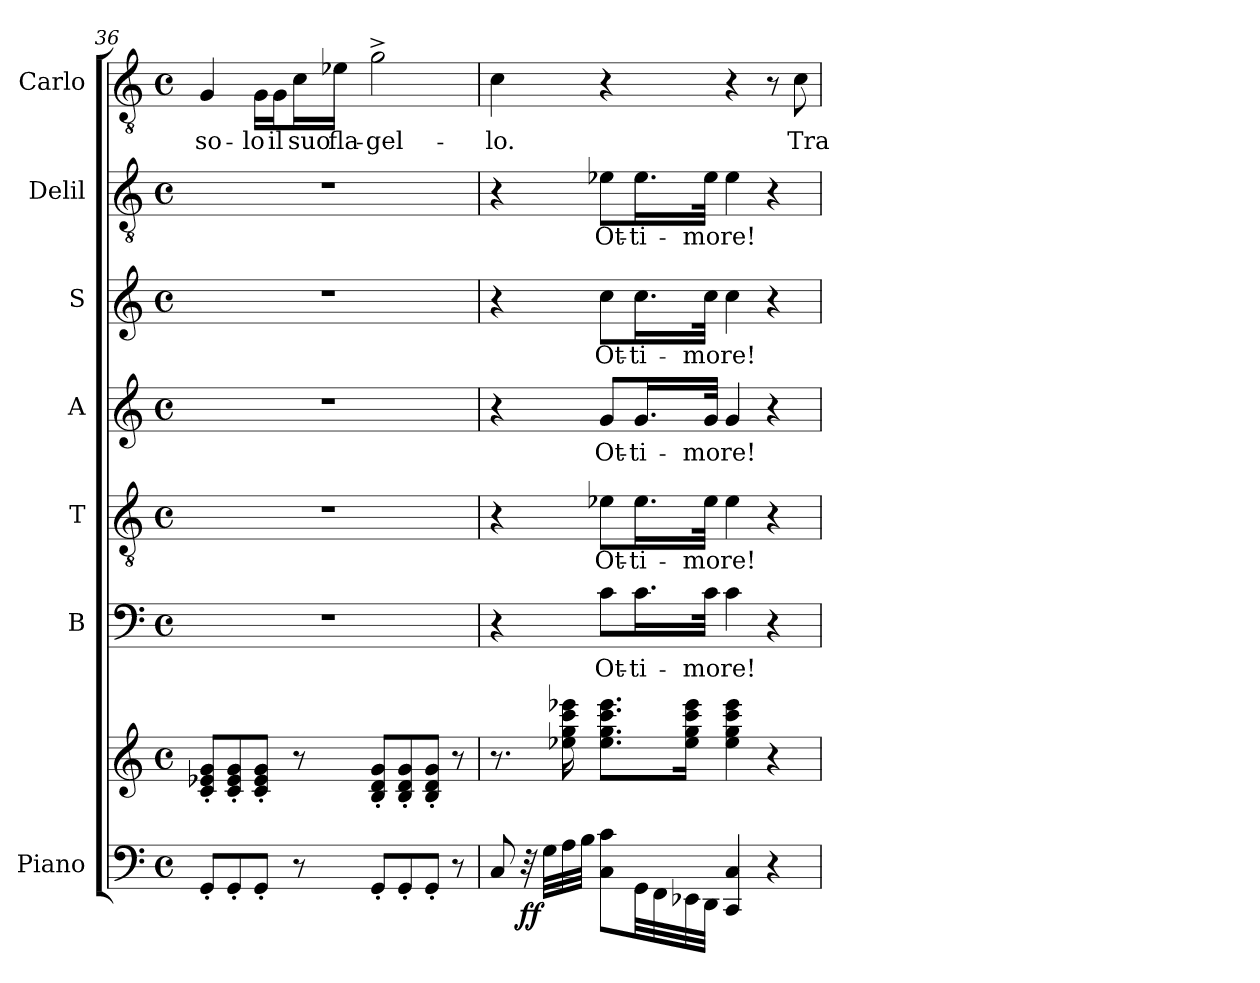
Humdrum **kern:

**kern	**kern	**dynam	**kern	**text	**kern	**text	**kern	**text	**kern	**text	**kern	**text	**kern	**text
*part7	*part7	*part7	*part6	*part6	*part5	*part5	*part4	*part4	*part3	*part3	*part2	*part2	*part1	*part1
*staff8	*staff7	*staff7/8	*staff6	*staff6	*staff5	*staff5	*staff4	*staff4	*staff3	*staff3	*staff2	*staff2	*staff1	*staff1
*I"Piano	*	*	*I"B	*	*I"T	*	*I"A	*	*I"S	*	*I"Delil	*	*I"Carlo	*
*I'Pno	*	*	*I'B	*	*I'T	*	*I'A	*	*I'S	*	*	*	*	*
*clefF4	*clefG2	*	*clefF4	*	*clefGv2	*	*clefG2	*	*clefG2	*	*clefGv2	*	*clefGv2	*
*k[]	*k[]	*	*k[]	*	*k[]	*	*k[]	*	*k[]	*	*k[]	*	*k[]	*
*M4/4	*M4/4	*	*M4/4	*	*M4/4	*	*M4/4	*	*M4/4	*	*M4/4	*	*M4/4	*
*met(c)	*met(c)	*	*met(c)	*	*met(c)	*	*met(c)	*	*met(c)	*	*met(c)	*	*met(c)	*
=36	=36	=36	=36	=36	=36	=36	=36	=36	=36	=36	=36	=36	=36	=36
8GG'/L	8c/' 8e-X/' 8g/'L	.	1r	.	1r	.	1r	.	1r	.	1r	.	4G/	so-
8GG'/	8c/' 8e-/' 8g/'	.	.	.	.	.	.	.	.	.	.	.	.	.
8GG'/J	8c/' 8e-/' 8g/'J	.	.	.	.	.	.	.	.	.	.	.	16G\LL	-lo
.	.	.	.	.	.	.	.	.	.	.	.	.	16G\J	il
8r	8r	.	.	.	.	.	.	.	.	.	.	.	16c\L	suo
.	.	.	.	.	.	.	.	.	.	.	.	.	16e-X\JJ	fla-
8GG'/L	8B/' 8d/' 8g/'L	.	.	.	.	.	.	.	.	.	.	.	2g^\	-gel-
8GG'/	8B/' 8d/' 8g/'	.	.	.	.	.	.	.	.	.	.	.	.	.
8GG'/J	8B/' 8d/' 8g/'J	.	.	.	.	.	.	.	.	.	.	.	.	.
8r	8r	.	.	.	.	.	.	.	.	.	.	.	.	.
!!LO:LB:g=z
=37	=37	=37	=37	=37	=37	=37	=37	=37	=37	=37	=37	=37	=37	=37
8C/	8.r	.	4r	.	4r	.	4r	.	4r	.	4r	.	4c\	-lo.
!	!	!LO:DY:b=2	!	!	!	!	!	!	!	!	!	!	!	!
32r	.	ff	.	.	.	.	.	.	.	.	.	.	.	.
32G\LLL	.	.	.	.	.	.	.	.	.	.	.	.	.	.
32A\	16ee-X\ 16gg\ 16ccc\ 16eee-X\	.	.	.	.	.	.	.	.	.	.	.	.	.
32B\JJJ	.	.	.	.	.	.	.	.	.	.	.	.	.	.
8C\ 8c\L	8.ee-\ 8.gg\ 8.ccc\ 8.eee-\L	.	8c\L	Ot-	8e-X\L	Ot-	8g/L	Ot-	8cc\L	Ot-	8e-X\L	Ot-	4r	.
32GG\LL	.	.	16.c\L	-ti-	16.e-\L	-ti-	16.g/L	-ti-	16.cc\L	-ti-	16.e-\L	-ti-	.	.
32FF\	.	.	.	.	.	.	.	.	.	.	.	.	.	.
32EE-X\	16ee-\ 16gg\ 16ccc\ 16eee-\Jk	.	.	.	.	.	.	.	.	.	.	.	.	.
32DD\JJJ	.	.	32c\JJk	-mo	32e-\JJk	-mo	32g/JJk	-mo	32cc\JJk	-mo	32e-\JJk	-mo	.	.
4CC/ 4C/	4ee-\ 4gg\ 4ccc\ 4eee-\	.	4c\	re!	4e-\	re!	4g/	re!	4cc\	re!	4e-\	re!	4r	.
4r	4r	.	4r	.	4r	.	4r	.	4r	.	4r	.	8r	.
.	.	.	.	.	.	.	.	.	.	.	.	.	8c\	Tra-
=	=	=	=	=	=	=	=	=	=	=	=	=	=	=
*-	*-	*-	*-	*-	*-	*-	*-	*-	*-	*-	*-	*-	*-	*-
